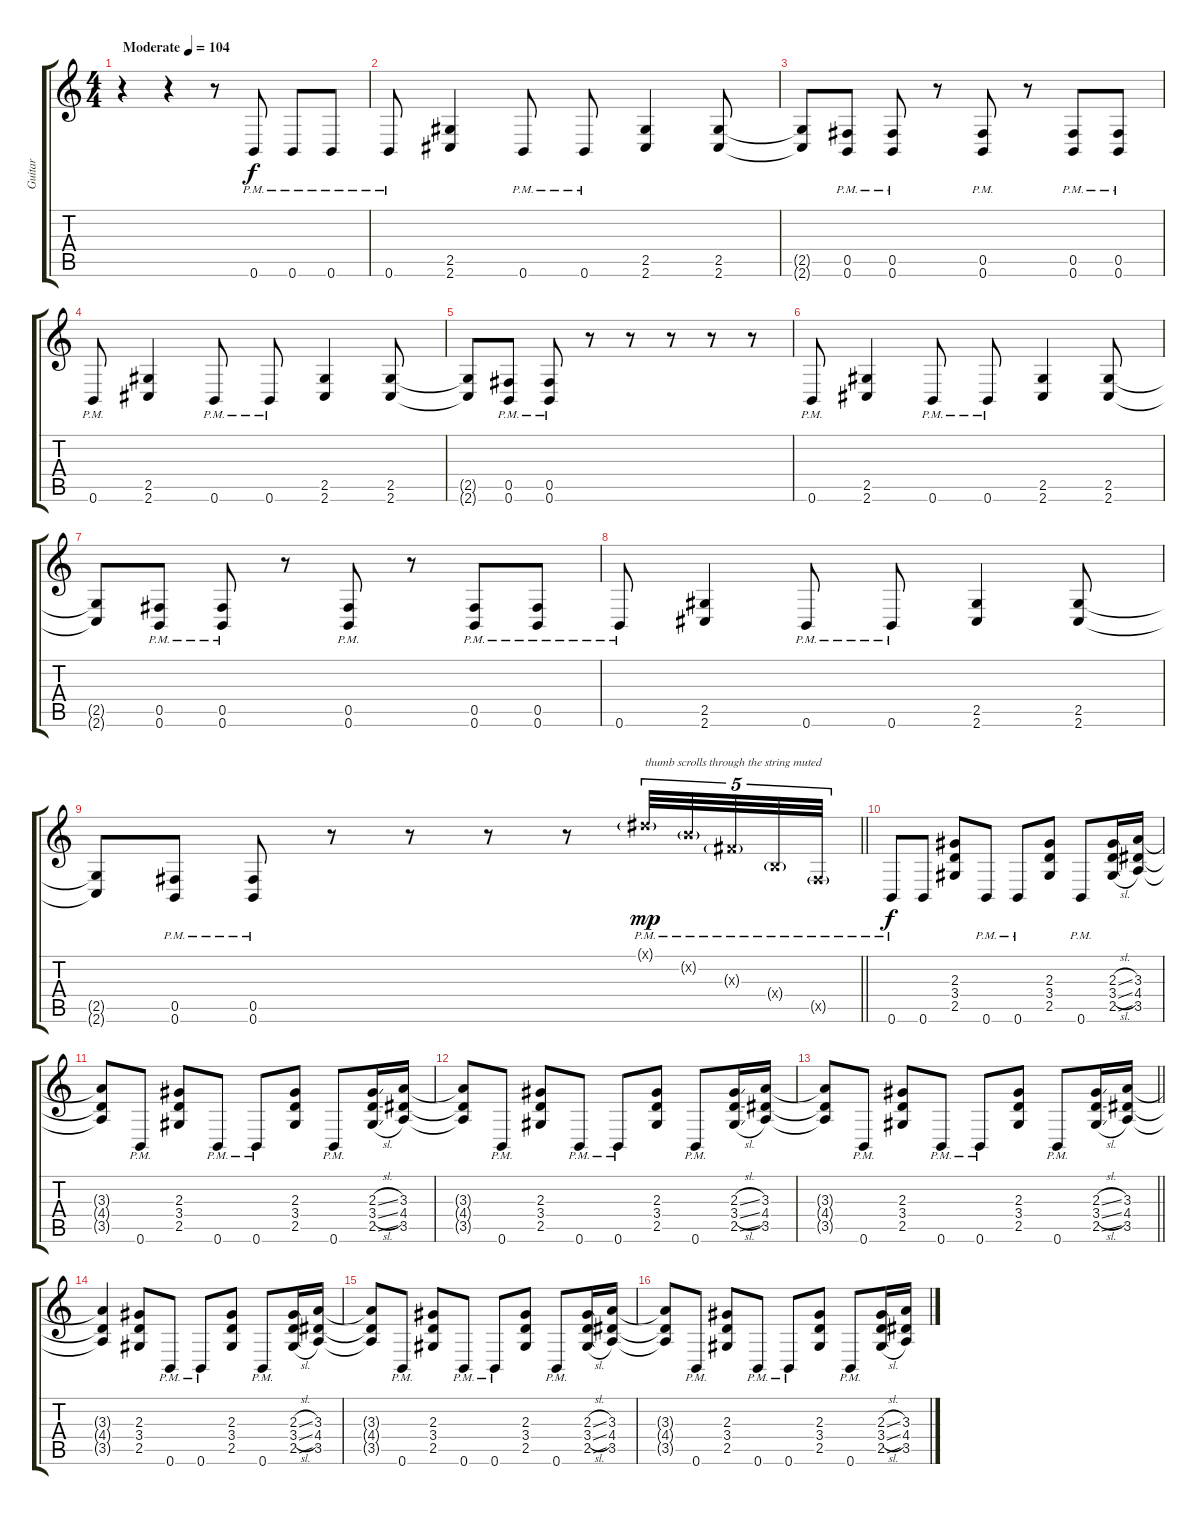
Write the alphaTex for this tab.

\track ("Guitar" "Guitar") {instrument acousticguitarsteel}
\staff {score tabs}
\tuning (Eb4 B3 Gb3 B2 Gb2 B1) {hide}
\ts (4 4)
\tempo (104 "Moderate")
\clef g2
\ks c
r.4{dy f instrument acousticguitarsteel} r.4 r.8 0.6{pm}.8 0.6{pm}.8 0.6{pm}.8 |
0.6{pm}.8 (2.5 2.6).4 0.6{pm}.8 0.6{pm}.8 (2.5 2.6).4 (2.5 2.6).8 |
(2.5{t} 2.6{t}).8 (0.5{pm} 0.6{pm}).8 (0.5{pm} 0.6{pm}).8 r.8 (0.5{pm} 0.6{pm}).8 r.8 (0.5{pm} 0.6{pm}).8 (0.5{pm} 0.6{pm}).8 |
0.6{pm}.8 (2.5 2.6).4 0.6{pm}.8 0.6{pm}.8 (2.5 2.6).4 (2.5 2.6).8 |
(2.5{t} 2.6{t}).8 (0.5{pm} 0.6{pm}).8 (0.5{pm} 0.6{pm}).8 r.8 r.8 r.8 r.8 r.8 |
0.6{pm}.8 (2.5 2.6).4 0.6{pm}.8 0.6{pm}.8 (2.5 2.6).4 (2.5 2.6).8 |
(2.5{t} 2.6{t}).8 (0.5{pm} 0.6{pm}).8 (0.5{pm} 0.6{pm}).8 r.8 (0.5{pm} 0.6{pm}).8 r.8 (0.5{pm} 0.6{pm}).8 (0.5{pm} 0.6{pm}).8 |
0.6{pm}.8 (2.5 2.6).4 0.6{pm}.8 0.6{pm}.8 (2.5 2.6).4 (2.5 2.6).8 |
\barLineRight lightlight
(2.5{t} 2.6{t}).8 (0.5{pm} 0.6{pm}).8 (0.5{pm} 0.6{pm}).8 r.8 r.8 r.8 r.8 0.1{g pm x}.32{tu (5 4) txt "thumb scrolls through the string muted" dy mp instrument electricguitarmuted} 0.2{g pm x}.32{tu (5 4)} 0.3{g pm x}.32{tu (5 4)} 0.4{g pm x}.32{tu (5 4)} 0.5{g pm x}.32{tu (5 4)} |
\section ("" "")
0.6{pm}.8{dy f instrument acousticguitarsteel} 0.6.8 (2.3 3.4 2.5).8 0.6{pm}.8 0.6{pm}.8 (2.3 3.4 2.5).8 0.6{pm}.8 (2.3{sl} 3.4{sl} 2.5{sl}).16 (3.3 4.4 3.5).16 |
(3.3{t} 4.4{t} 3.5{t}).8 0.6{pm}.8 (2.3 3.4 2.5).8 0.6{pm}.8 0.6{pm}.8 (2.3 3.4 2.5).8 0.6{pm}.8 (2.3{sl} 3.4{sl} 2.5{sl}).16 (3.3 4.4 3.5).16 |
(3.3{t} 4.4{t} 3.5{t}).8 0.6{pm}.8 (2.3 3.4 2.5).8 0.6{pm}.8 0.6{pm}.8 (2.3 3.4 2.5).8 0.6{pm}.8 (2.3{sl} 3.4{sl} 2.5{sl}).16 (3.3 4.4 3.5).16 |
\barLineRight lightlight
(3.3{t} 4.4{t} 3.5{t}).8 0.6{pm}.8 (2.3 3.4 2.5).8 0.6{pm}.8 0.6{pm}.8 (2.3 3.4 2.5).8 0.6{pm}.8 (2.3{sl} 3.4{sl} 2.5{sl}).16 (3.3 4.4 3.5).16 |
\section ("" "")
(3.3{t} 4.4{t} 3.5{t}).4 (2.3 3.4 2.5).8 0.6{pm}.8 0.6{pm}.8 (2.3 3.4 2.5).8 0.6{pm}.8 (2.3{sl} 3.4{sl} 2.5{sl}).16 (3.3 4.4 3.5).16 |
(3.3{t} 4.4{t} 3.5{t}).8 0.6{pm}.8 (2.3 3.4 2.5).8 0.6{pm}.8 0.6{pm}.8 (2.3 3.4 2.5).8 0.6{pm}.8 (2.3{sl} 3.4{sl} 2.5{sl}).16 (3.3 4.4 3.5).16 |
(3.3{t} 4.4{t} 3.5{t}).8 0.6{pm}.8 (2.3 3.4 2.5).8 0.6{pm}.8 0.6{pm}.8 (2.3 3.4 2.5).8 0.6{pm}.8 (2.3{sl} 3.4{sl} 2.5{sl}).16 (3.3 4.4 3.5).16
